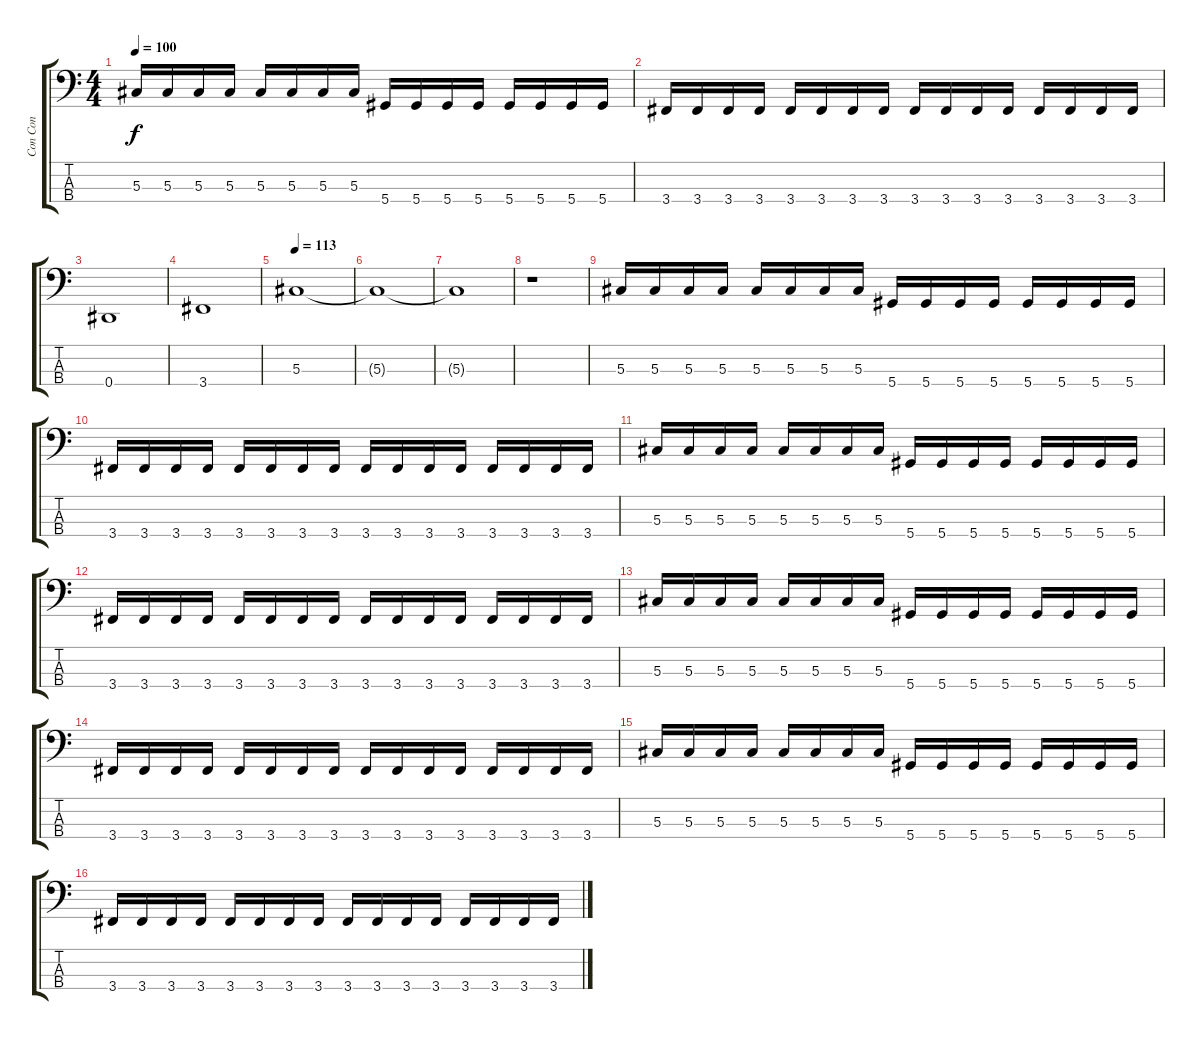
\track ("Con Con" "Con Con") {instrument electricbasspick}
\staff {score tabs}
\tuning (Gb2 Db2 Ab1 Eb1) {hide}
\ts (4 4)
\tempo 100
\clef f4
\ks c
5.3.16{dy f} 5.3.16 5.3.16 5.3.16 5.3.16 5.3.16 5.3.16 5.3.16 5.4.16 5.4.16 5.4.16 5.4.16 5.4.16 5.4.16 5.4.16 5.4.16 |
3.4.16 3.4.16 3.4.16 3.4.16 3.4.16 3.4.16 3.4.16 3.4.16 3.4.16 3.4.16 3.4.16 3.4.16 3.4.16 3.4.16 3.4.16 3.4.16 |
0.4.1 |
3.4.1 |
\tempo 113
5.3.1 |
5.3{t}.1 |
5.3{t}.1 |
r.1 |
5.3.16 5.3.16 5.3.16 5.3.16 5.3.16 5.3.16 5.3.16 5.3.16 5.4.16 5.4.16 5.4.16 5.4.16 5.4.16 5.4.16 5.4.16 5.4.16 |
3.4.16 3.4.16 3.4.16 3.4.16 3.4.16 3.4.16 3.4.16 3.4.16 3.4.16 3.4.16 3.4.16 3.4.16 3.4.16 3.4.16 3.4.16 3.4.16 |
5.3.16 5.3.16 5.3.16 5.3.16 5.3.16 5.3.16 5.3.16 5.3.16 5.4.16 5.4.16 5.4.16 5.4.16 5.4.16 5.4.16 5.4.16 5.4.16 |
3.4.16 3.4.16 3.4.16 3.4.16 3.4.16 3.4.16 3.4.16 3.4.16 3.4.16 3.4.16 3.4.16 3.4.16 3.4.16 3.4.16 3.4.16 3.4.16 |
5.3.16 5.3.16 5.3.16 5.3.16 5.3.16 5.3.16 5.3.16 5.3.16 5.4.16 5.4.16 5.4.16 5.4.16 5.4.16 5.4.16 5.4.16 5.4.16 |
3.4.16 3.4.16 3.4.16 3.4.16 3.4.16 3.4.16 3.4.16 3.4.16 3.4.16 3.4.16 3.4.16 3.4.16 3.4.16 3.4.16 3.4.16 3.4.16 |
5.3.16 5.3.16 5.3.16 5.3.16 5.3.16 5.3.16 5.3.16 5.3.16 5.4.16 5.4.16 5.4.16 5.4.16 5.4.16 5.4.16 5.4.16 5.4.16 |
3.4.16 3.4.16 3.4.16 3.4.16 3.4.16 3.4.16 3.4.16 3.4.16 3.4.16 3.4.16 3.4.16 3.4.16 3.4.16 3.4.16 3.4.16 3.4.16
